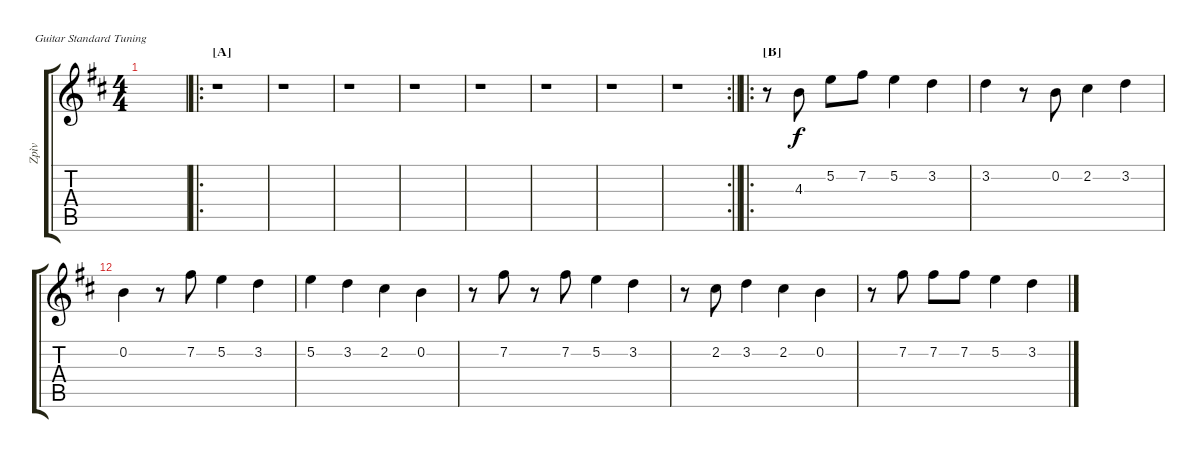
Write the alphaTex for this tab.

\bracketExtendMode groupsimilarinstruments
\multiTrackTrackNamePolicy hidden
\firstSystemTrackNameMode fullname
\otherSystemsTrackNameMode fullname
\otherSystemsTrackNameOrientation horizontal
\defaultBarNumberDisplay FirstOfSystem
\track ("Zpìv" "S-Gt") {instrument clarinet}
\staff {score tabs}
\tuning (E4 B3 G3 D3 A2 E2)
\displaytranspose 12
\ts (4 4)
\ac
\tempo (170 "Moderate" hide)
\clef g2
\ks bminor
|
\ro
\beaming (8 2 2 2 2)
\section ("A" "")
r.1 |
r.1 |
r.1 |
r.1 |
r.1 |
r.1 |
r.1 |
\rc 2
\barLineRight lightlight
r.1 |
\ro
\section ("B" "")
r.8 4.3.8 5.2.8 7.2.8 5.2.4 3.2.4 |
3.2.4 r.8 0.2.8 2.2.4 3.2.4 |
0.2.4 r.8 7.2.8 5.2.4 3.2.4 |
5.2.4 3.2.4 2.2.4 0.2.4 |
r.8 7.2.8 r.8 7.2.8 5.2.4 3.2.4 |
r.8 2.2.8 3.2.4 2.2.4 0.2.4 |
r.8 7.2.8 7.2.8 7.2.8 5.2.4 3.2.4
